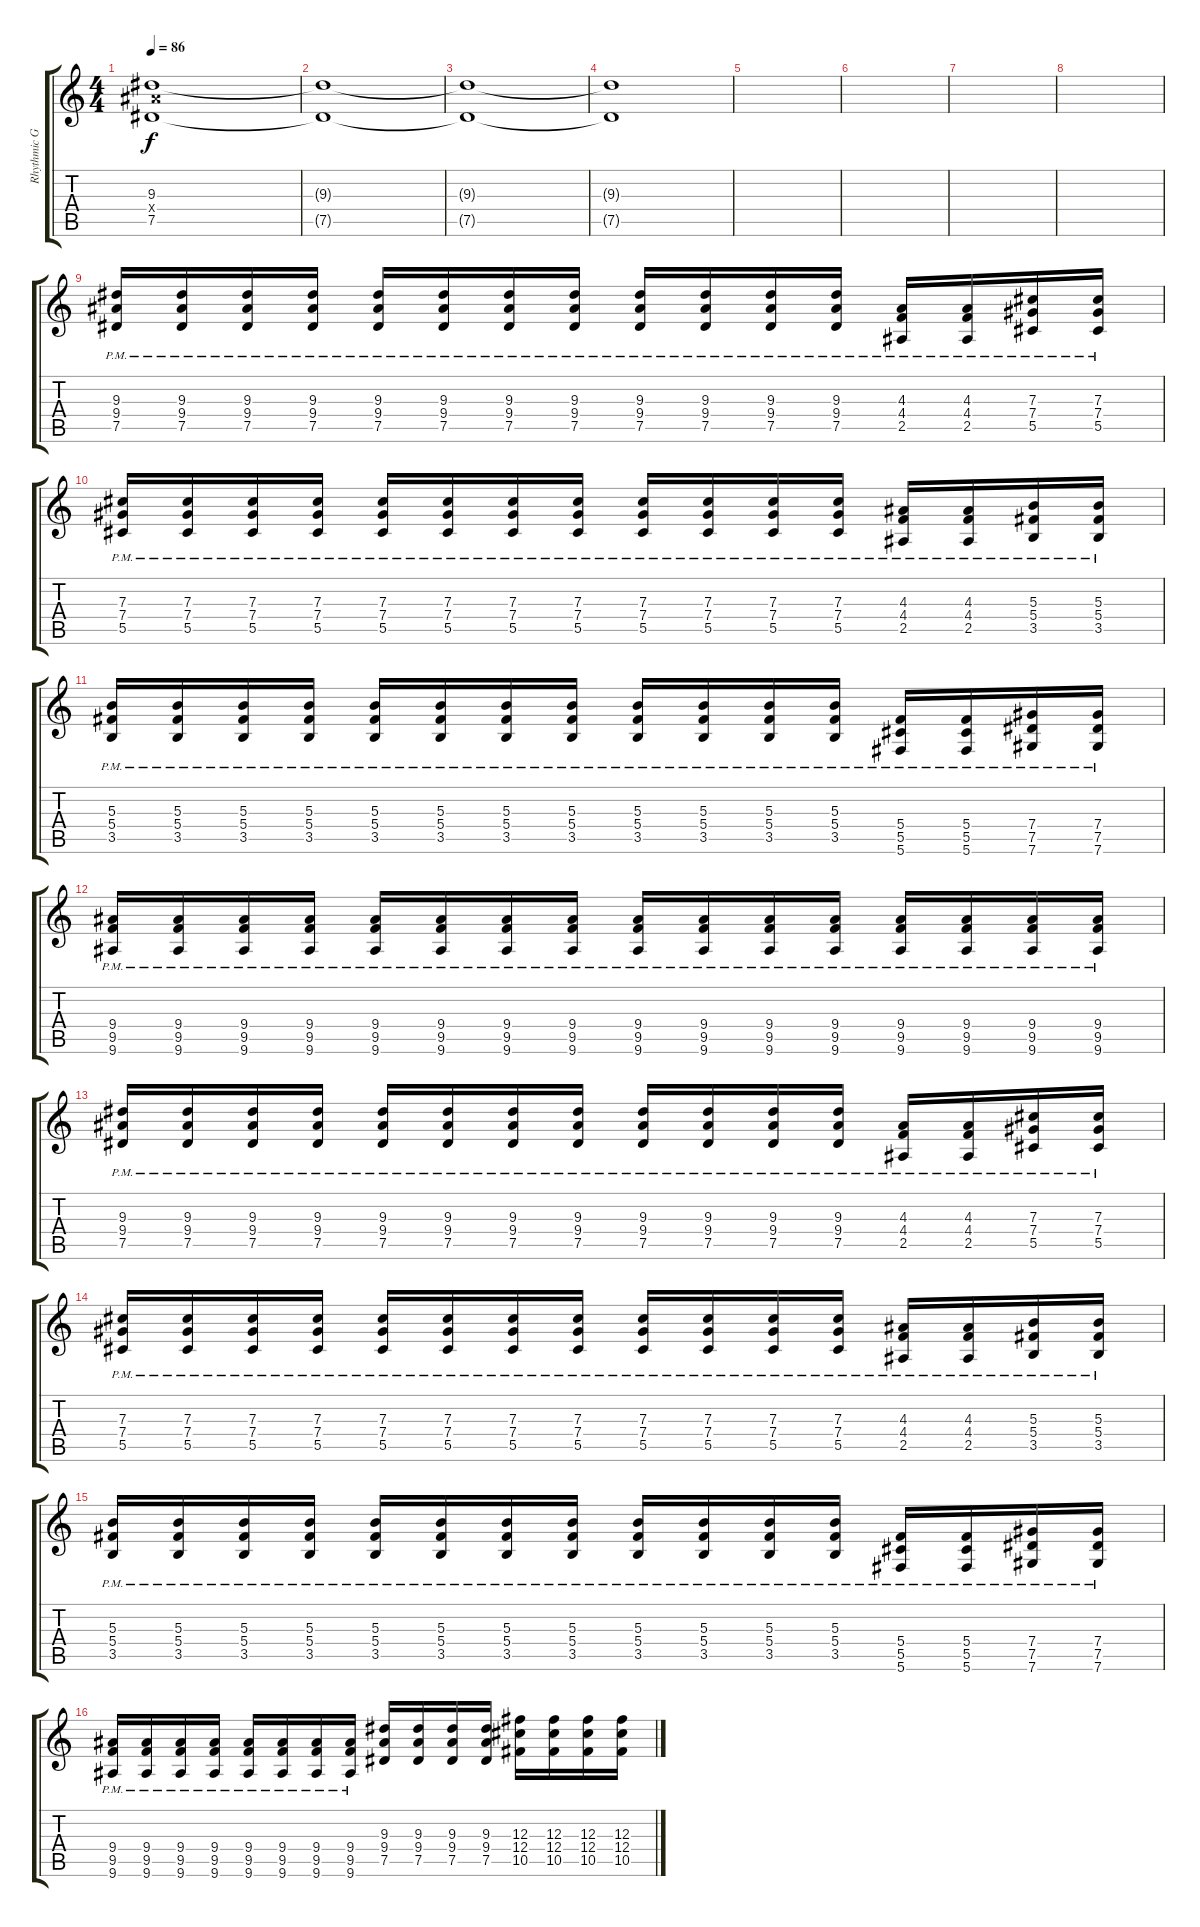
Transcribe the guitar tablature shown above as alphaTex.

\track ("Rhythmic Guitar" "Rhythmic G") {instrument distortionguitar}
\staff {score tabs}
\tuning (Eb4 Bb3 Gb3 Db3 Ab2 Db2) {hide}
\ts (4 4)
\tempo 86
\clef g2
\ks c
(9.3 9.4{x} 7.5).1{dy f} |
(9.3{t} 7.5{t}).1 |
(9.3{t} 7.5{t}).1 |
(9.3{t} 7.5{t}).1 |
|
|
|
|
(9.3{pm} 9.4{pm} 7.5{pm}).16 (9.3{pm} 9.4{pm} 7.5{pm}).16 (9.3{pm} 9.4{pm} 7.5{pm}).16 (9.3{pm} 9.4{pm} 7.5{pm}).16 (9.3{pm} 9.4{pm} 7.5{pm}).16 (9.3{pm} 9.4{pm} 7.5{pm}).16 (9.3{pm} 9.4{pm} 7.5{pm}).16 (9.3{pm} 9.4{pm} 7.5{pm}).16 (9.3{pm} 9.4{pm} 7.5{pm}).16 (9.3{pm} 9.4{pm} 7.5{pm}).16 (9.3{pm} 9.4{pm} 7.5{pm}).16 (9.3{pm} 9.4{pm} 7.5{pm}).16 (4.3{pm} 4.4{pm} 2.5{pm}).16 (4.3{pm} 4.4{pm} 2.5{pm}).16 (7.3{pm} 7.4{pm} 5.5{pm}).16 (7.3{pm} 7.4{pm} 5.5{pm}).16 |
(7.3{pm} 7.4{pm} 5.5{pm}).16 (7.3{pm} 7.4{pm} 5.5{pm}).16 (7.3{pm} 7.4{pm} 5.5{pm}).16 (7.3{pm} 7.4{pm} 5.5{pm}).16 (7.3{pm} 7.4{pm} 5.5{pm}).16 (7.3{pm} 7.4{pm} 5.5{pm}).16 (7.3{pm} 7.4{pm} 5.5{pm}).16 (7.3{pm} 7.4{pm} 5.5{pm}).16 (7.3{pm} 7.4{pm} 5.5{pm}).16 (7.3{pm} 7.4{pm} 5.5{pm}).16 (7.3{pm} 7.4{pm} 5.5{pm}).16 (7.3{pm} 7.4{pm} 5.5{pm}).16 (4.3{pm} 4.4{pm} 2.5{pm}).16 (4.3{pm} 4.4{pm} 2.5{pm}).16 (5.3{pm} 5.4{pm} 3.5{pm}).16 (5.3{pm} 5.4{pm} 3.5{pm}).16 |
(5.3{pm} 5.4{pm} 3.5{pm}).16 (5.3{pm} 5.4{pm} 3.5{pm}).16 (5.3{pm} 5.4{pm} 3.5{pm}).16 (5.3{pm} 5.4{pm} 3.5{pm}).16 (5.3{pm} 5.4{pm} 3.5{pm}).16 (5.3{pm} 5.4{pm} 3.5{pm}).16 (5.3{pm} 5.4{pm} 3.5{pm}).16 (5.3{pm} 5.4{pm} 3.5{pm}).16 (5.3{pm} 5.4{pm} 3.5{pm}).16 (5.3{pm} 5.4{pm} 3.5{pm}).16 (5.3{pm} 5.4{pm} 3.5{pm}).16 (5.3{pm} 5.4{pm} 3.5{pm}).16 (5.4{pm} 5.5{pm} 5.6{pm}).16 (5.4{pm} 5.5{pm} 5.6{pm}).16 (7.4{pm} 7.5{pm} 7.6{pm}).16 (7.4{pm} 7.5{pm} 7.6{pm}).16 |
(9.4{pm} 9.5{pm} 9.6{pm}).16 (9.4{pm} 9.5{pm} 9.6{pm}).16 (9.4{pm} 9.5{pm} 9.6{pm}).16 (9.4{pm} 9.5{pm} 9.6{pm}).16 (9.4{pm} 9.5{pm} 9.6{pm}).16 (9.4{pm} 9.5{pm} 9.6{pm}).16 (9.4{pm} 9.5{pm} 9.6{pm}).16 (9.4{pm} 9.5{pm} 9.6{pm}).16 (9.4{pm} 9.5{pm} 9.6{pm}).16 (9.4{pm} 9.5{pm} 9.6{pm}).16 (9.4{pm} 9.5{pm} 9.6{pm}).16 (9.4{pm} 9.5{pm} 9.6{pm}).16 (9.4{pm} 9.5{pm} 9.6{pm}).16 (9.4{pm} 9.5{pm} 9.6{pm}).16 (9.4{pm} 9.5{pm} 9.6{pm}).16 (9.4{pm} 9.5{pm} 9.6{pm}).16 |
(9.3{pm} 9.4{pm} 7.5{pm}).16 (9.3{pm} 9.4{pm} 7.5{pm}).16 (9.3{pm} 9.4{pm} 7.5{pm}).16 (9.3{pm} 9.4{pm} 7.5{pm}).16 (9.3{pm} 9.4{pm} 7.5{pm}).16 (9.3{pm} 9.4{pm} 7.5{pm}).16 (9.3{pm} 9.4{pm} 7.5{pm}).16 (9.3{pm} 9.4{pm} 7.5{pm}).16 (9.3{pm} 9.4{pm} 7.5{pm}).16 (9.3{pm} 9.4{pm} 7.5{pm}).16 (9.3{pm} 9.4{pm} 7.5{pm}).16 (9.3{pm} 9.4{pm} 7.5{pm}).16 (4.3{pm} 4.4{pm} 2.5{pm}).16 (4.3{pm} 4.4{pm} 2.5{pm}).16 (7.3{pm} 7.4{pm} 5.5{pm}).16 (7.3{pm} 7.4{pm} 5.5{pm}).16 |
(7.3{pm} 7.4{pm} 5.5{pm}).16 (7.3{pm} 7.4{pm} 5.5{pm}).16 (7.3{pm} 7.4{pm} 5.5{pm}).16 (7.3{pm} 7.4{pm} 5.5{pm}).16 (7.3{pm} 7.4{pm} 5.5{pm}).16 (7.3{pm} 7.4{pm} 5.5{pm}).16 (7.3{pm} 7.4{pm} 5.5{pm}).16 (7.3{pm} 7.4{pm} 5.5{pm}).16 (7.3{pm} 7.4{pm} 5.5{pm}).16 (7.3{pm} 7.4{pm} 5.5{pm}).16 (7.3{pm} 7.4{pm} 5.5{pm}).16 (7.3{pm} 7.4{pm} 5.5{pm}).16 (4.3{pm} 4.4{pm} 2.5{pm}).16 (4.3{pm} 4.4{pm} 2.5{pm}).16 (5.3{pm} 5.4{pm} 3.5{pm}).16 (5.3{pm} 5.4{pm} 3.5{pm}).16 |
(5.3{pm} 5.4{pm} 3.5{pm}).16 (5.3{pm} 5.4{pm} 3.5{pm}).16 (5.3{pm} 5.4{pm} 3.5{pm}).16 (5.3{pm} 5.4{pm} 3.5{pm}).16 (5.3{pm} 5.4{pm} 3.5{pm}).16 (5.3{pm} 5.4{pm} 3.5{pm}).16 (5.3{pm} 5.4{pm} 3.5{pm}).16 (5.3{pm} 5.4{pm} 3.5{pm}).16 (5.3{pm} 5.4{pm} 3.5{pm}).16 (5.3{pm} 5.4{pm} 3.5{pm}).16 (5.3{pm} 5.4{pm} 3.5{pm}).16 (5.3{pm} 5.4{pm} 3.5{pm}).16 (5.4{pm} 5.5{pm} 5.6{pm}).16 (5.4{pm} 5.5{pm} 5.6{pm}).16 (7.4{pm} 7.5{pm} 7.6{pm}).16 (7.4{pm} 7.5{pm} 7.6{pm}).16 |
(9.4{pm} 9.5{pm} 9.6{pm}).16 (9.4{pm} 9.5{pm} 9.6{pm}).16 (9.4{pm} 9.5{pm} 9.6{pm}).16 (9.4{pm} 9.5{pm} 9.6{pm}).16 (9.4{pm} 9.5{pm} 9.6{pm}).16 (9.4{pm} 9.5{pm} 9.6{pm}).16 (9.4{pm} 9.5{pm} 9.6{pm}).16 (9.4{pm} 9.5{pm} 9.6{pm}).16 (9.3 9.4 7.5).16 (9.3 9.4 7.5).16 (9.3 9.4 7.5).16 (9.3 9.4 7.5).16 (12.3 12.4 10.5).16 (12.3 12.4 10.5).16 (12.3 12.4 10.5).16 (12.3 12.4 10.5).16
